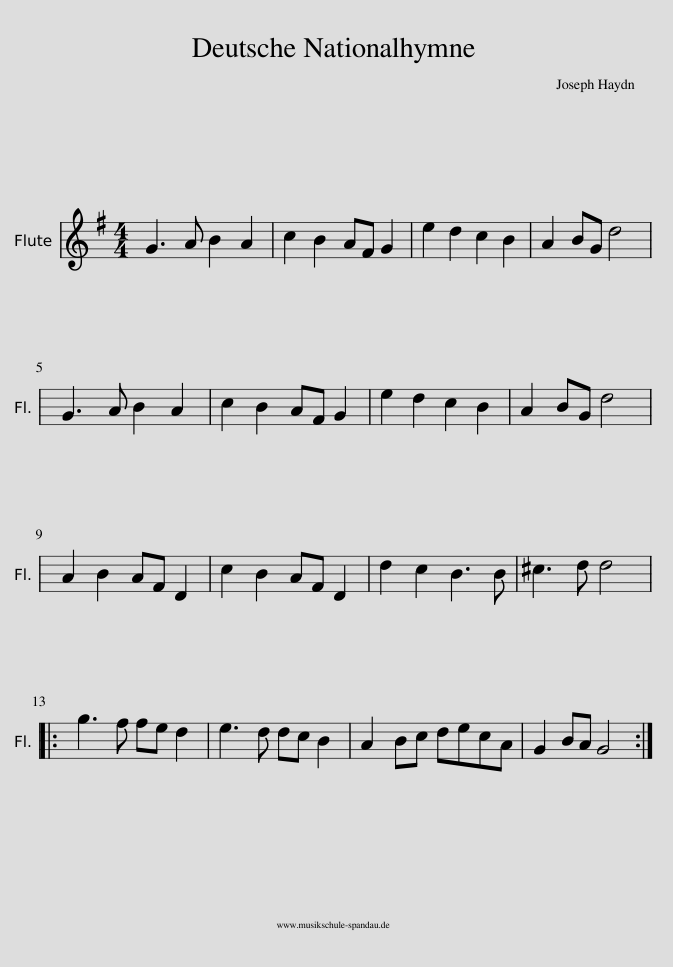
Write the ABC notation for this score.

X:1
L:1/8
M:4/4
I:linebreak $
K:G
V:1 treble
V:1
 G3 A B2 A2 | c2 B2 AF G2 | e2 d2 c2 B2 | A2 BG d4 |$ G3 A B2 A2 | %5
 c2 B2 AF G2 | e2 d2 c2 B2 | A2 BG d4 |$ A2 B2 AF D2 | c2 B2 AF D2 | %10
 d2 c2 B3 B | ^c3 d d4 |:$ g3 f fe d2 | e3 d dc B2 | A2 Bc decA | %15
 G2 BA G4 :| %16
